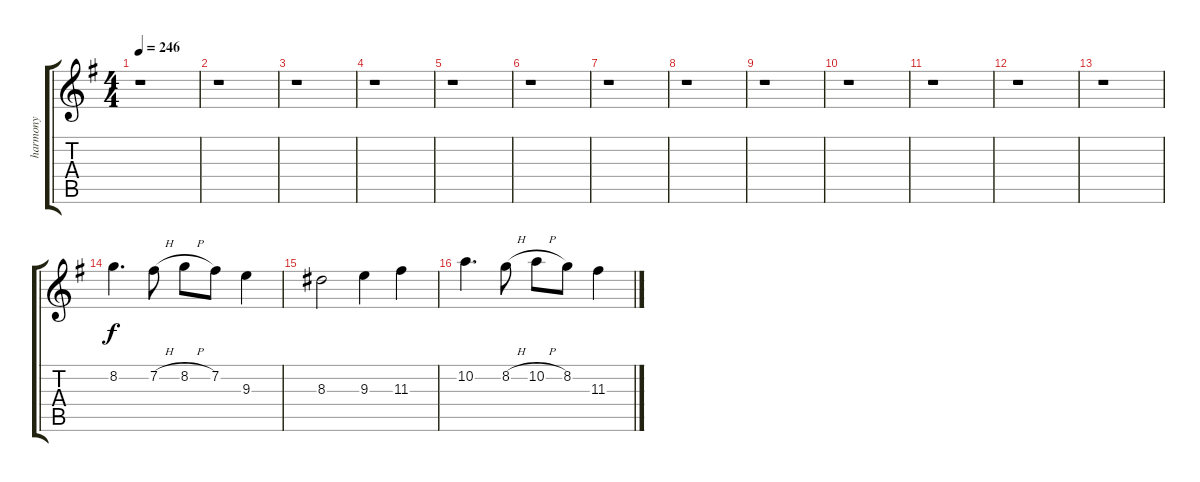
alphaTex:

\track ("harmony" "harmony") {instrument distortionguitar}
\staff {score tabs}
\tuning (E4 B3 G3 D3 A2 E2) {hide}
\ts (4 4)
\tempo 246
\clef g2
\ks g
r.1{dy f} |
r.1 |
r.1 |
r.1 |
r.1 |
r.1 |
r.1 |
r.1 |
r.1 |
r.1 |
r.1 |
r.1 |
r.1 |
8.2.4{d} 7.2{h}.8 8.2{h}.8 7.2.8 9.3.4 |
8.3.2 9.3.4 11.3.4 |
10.2.4{d} 8.2{h}.8 10.2{h}.8 8.2.8 11.3.4
